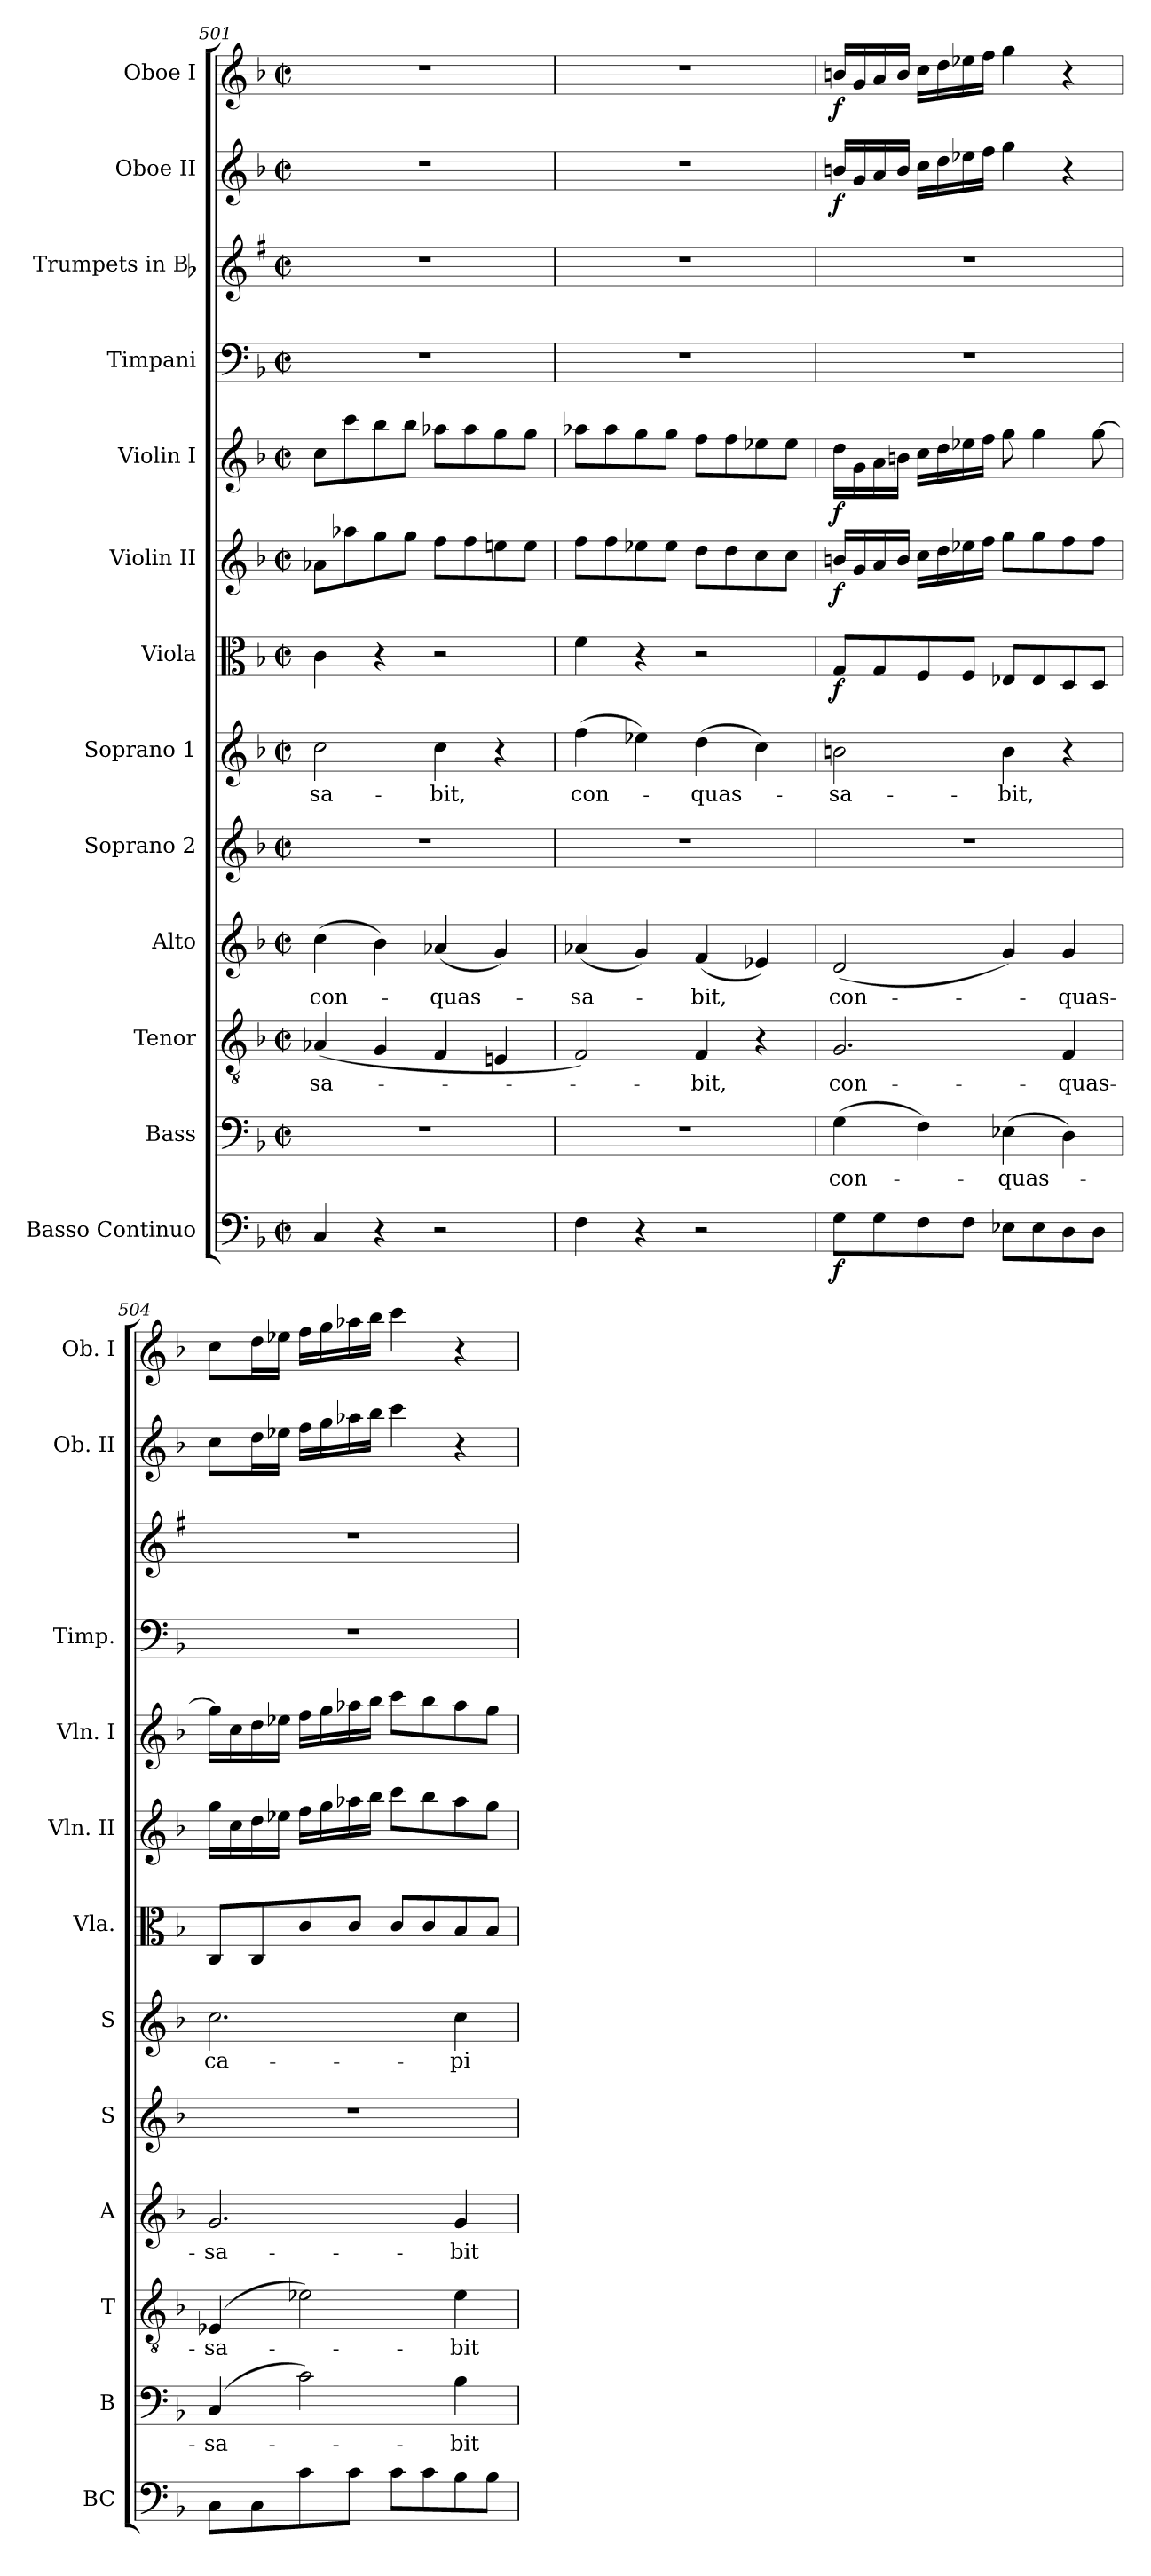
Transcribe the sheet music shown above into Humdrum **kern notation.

**kern	**dynam	**kern	**text	**kern	**text	**kern	**text	**kern	**kern	**text	**kern	**dynam	**kern	**dynam	**kern	**dynam	**kern	**kern	**kern	**dynam	**kern	**dynam
*part13	*part13	*part12	*part12	*part11	*part11	*part10	*part10	*part9	*part8	*part8	*part7	*part7	*part6	*part6	*part5	*part5	*part4	*part3	*part2	*part2	*part1	*part1
*staff13	*staff13	*staff12	*staff12	*staff11	*staff11	*staff10	*staff10	*staff9	*staff8	*staff8	*staff7	*staff7	*staff6	*staff6	*staff5	*staff5	*staff4	*staff3	*staff2	*staff2	*staff1	*staff1
*I"Basso Continuo	*	*I"Bass	*	*I"Tenor	*	*I"Alto	*	*I"Soprano 2	*I"Soprano 1	*	*I"Viola	*	*I"Violin II	*	*I"Violin I	*	*I"Timpani	*I"Trumpets in Bb	*I"Oboe II	*	*I"Oboe I	*
*I'BC	*	*I'B	*	*I'T	*	*I'A	*	*I'S	*I'S	*	*I'Vla.	*	*I'Vln. II	*	*I'Vln. I	*	*I'Timp.	*	*I'Ob. II	*	*I'Ob. I	*
*clefF4	*	*clefF4	*	*clefGv2	*	*clefG2	*	*clefG2	*clefG2	*	*clefC3	*	*clefG2	*	*clefG2	*	*clefF4	*clefG2	*clefG2	*	*clefG2	*
*	*	*	*	*	*	*	*	*	*	*	*	*	*	*	*	*	*	*ITrd1c2	*	*	*	*
*k[b-]	*	*k[b-]	*	*k[b-]	*	*k[b-]	*	*k[b-]	*k[b-]	*	*k[b-]	*	*k[b-]	*	*k[b-]	*	*k[b-]	*k[b-]	*k[b-]	*	*k[b-]	*
*F:	*	*F:	*	*F:	*	*F:	*	*F:	*F:	*	*F:	*	*F:	*	*F:	*	*F:	*F:	*F:	*	*F:	*
*M2/2	*	*M2/2	*	*M2/2	*	*M2/2	*	*M2/2	*M2/2	*	*M2/2	*	*M2/2	*	*M2/2	*	*M2/2	*M2/2	*M2/2	*	*M2/2	*
*met(c|)	*	*met(c|)	*	*met(c|)	*	*met(c|)	*	*met(c|)	*met(c|)	*	*met(c|)	*	*met(c|)	*	*met(c|)	*	*met(c|)	*met(c|)	*met(c|)	*	*met(c|)	*
=501	=501	=501	=501	=501	=501	=501	=501	=501	=501	=501	=501	=501	=501	=501	=501	=501	=501	=501	=501	=501	=501	=501
!	!	!	!	!	!LO:LY:b	!	!LO:LY:b	!	!	!LO:LY:b	!	!	!	!	!	!	!	!	!	!	!	!
4C/	.	1r	.	(<4A-X/	-sa-	(4cc\	con-	1r	2cc\	-sa-	4c\	.	8a-X\L	.	8cc\L	.	1r	1r	1r	.	1r	.
.	.	.	.	.	.	.	.	.	.	.	.	.	8aa-X\	.	8ccc\	.	.	.	.	.	.	.
4r	.	.	.	4G/	.	4b-\)	.	.	.	.	4r	.	8gg\	.	8bb-\	.	.	.	.	.	.	.
.	.	.	.	.	.	.	.	.	.	.	.	.	8gg\J	.	8bb-\J	.	.	.	.	.	.	.
!	!	!	!	!	!	!	!LO:LY:b	!	!	!LO:LY:b	!	!	!	!	!	!	!	!	!	!	!	!
2r	.	.	.	4F/	.	(<4a-X/	-quas-	.	4cc\	-bit,	2r	.	8ff\L	.	8aa-X\L	.	.	.	.	.	.	.
.	.	.	.	.	.	.	.	.	.	.	.	.	8ff\	.	8aa-\	.	.	.	.	.	.	.
.	.	.	.	4En/	.	4g/)	.	.	4r	.	.	.	8een\	.	8gg\	.	.	.	.	.	.	.
.	.	.	.	.	.	.	.	.	.	.	.	.	8ee\J	.	8gg\J	.	.	.	.	.	.	.
!!LO:PB:g=z
=502	=502	=502	=502	=502	=502	=502	=502	=502	=502	=502	=502	=502	=502	=502	=502	=502	=502	=502	=502	=502	=502	=502
!	!	!	!	!	!	!	!LO:LY:b	!	!	!LO:LY:b	!	!	!	!	!	!	!	!	!	!	!	!
4F\	.	1r	.	2F/)	.	(<4a-X/	-sa-	1r	(4ff\	con-	4f\	.	8ff\L	.	8aa-X\L	.	1r	1r	1r	.	1r	.
.	.	.	.	.	.	.	.	.	.	.	.	.	8ff\	.	8aa-\	.	.	.	.	.	.	.
4r	.	.	.	.	.	4g/)	.	.	4ee-X\)	.	4r	.	8ee-X\	.	8gg\	.	.	.	.	.	.	.
.	.	.	.	.	.	.	.	.	.	.	.	.	8ee-\J	.	8gg\J	.	.	.	.	.	.	.
!	!	!	!	!	!LO:LY:b	!	!LO:LY:b	!	!	!LO:LY:b	!	!	!	!	!	!	!	!	!	!	!	!
2r	.	.	.	4F/	-bit,	(<4f/	-bit,	.	(4dd\	-quas-	2r	.	8dd\L	.	8ff\L	.	.	.	.	.	.	.
.	.	.	.	.	.	.	.	.	.	.	.	.	8dd\	.	8ff\	.	.	.	.	.	.	.
.	.	.	.	4r	.	4e-X/)	.	.	4cc\)	.	.	.	8cc\	.	8ee-X\	.	.	.	.	.	.	.
.	.	.	.	.	.	.	.	.	.	.	.	.	8cc\J	.	8ee-\J	.	.	.	.	.	.	.
=503	=503	=503	=503	=503	=503	=503	=503	=503	=503	=503	=503	=503	=503	=503	=503	=503	=503	=503	=503	=503	=503	=503
!	!LO:DY:b	!	!LO:LY:b	!	!LO:LY:b	!	!LO:LY:b	!	!	!LO:LY:b	!	!LO:DY:b	!	!LO:DY:b	!	!LO:DY:b	!	!	!	!LO:DY:b	!	!LO:DY:b
8G\L	f	(4G\	con-	2.G/	con-	(<2d/	con-	1r	2bn\	-sa-	8G/L	f	16bn/LL	f	16dd\LL	f	1r	1r	16bn/LL	f	16bn/LL	f
.	.	.	.	.	.	.	.	.	.	.	.	.	16g/	.	16g\	.	.	.	16g/	.	16g/	.
8G\	.	.	.	.	.	.	.	.	.	.	8G/	.	16a/	.	16a\	.	.	.	16a/	.	16a/	.
.	.	.	.	.	.	.	.	.	.	.	.	.	16b/JJ	.	16bn\JJ	.	.	.	16b/JJ	.	16b/JJ	.
8F\	.	4F\)	.	.	.	.	.	.	.	.	8F/	.	16cc\LL	.	16cc\LL	.	.	.	16cc\LL	.	16cc\LL	.
.	.	.	.	.	.	.	.	.	.	.	.	.	16dd\	.	16dd\	.	.	.	16dd\	.	16dd\	.
8F\J	.	.	.	.	.	.	.	.	.	.	8F/J	.	16ee-X\	.	16ee-X\	.	.	.	16ee-X\	.	16ee-X\	.
.	.	.	.	.	.	.	.	.	.	.	.	.	16ff\JJ	.	16ff\JJ	.	.	.	16ff\JJ	.	16ff\JJ	.
!	!	!	!LO:LY:b	!	!	!	!	!	!	!LO:LY:b	!	!	!	!	!	!	!	!	!	!	!	!
8E-X\L	.	(4E-X\	-quas-	.	.	4g/)	.	.	4b\	-bit,	8E-X/L	.	8gg\L	.	8gg\	.	.	.	4gg\	.	4gg\	.
8E-\	.	.	.	.	.	.	.	.	.	.	8E-/	.	8gg\	.	4gg\	.	.	.	.	.	.	.
!	!	!	!	!	!LO:LY:b	!	!LO:LY:b	!	!	!	!	!	!	!	!	!	!	!	!	!	!	!
8D\	.	4D\)	.	4F/	-quas-	4g/	-quas-	.	4r	.	8D/	.	8ff\	.	.	.	.	.	4r	.	4r	.
8D\J	.	.	.	.	.	.	.	.	.	.	8D/J	.	8ff\J	.	[8gg\	.	.	.	.	.	.	.
=504	=504	=504	=504	=504	=504	=504	=504	=504	=504	=504	=504	=504	=504	=504	=504	=504	=504	=504	=504	=504	=504	=504
!	!	!	!LO:LY:b	!	!LO:LY:b	!	!LO:LY:b	!	!	!LO:LY:b	!	!	!	!	!	!	!	!	!	!	!	!
8C\L	.	(4C/	-sa-	(>4E-X/	-sa-	2.g/	-sa-	1r	2.cc\	ca-	8C/L	.	16gg\LL	.	16gg\LL]	.	1r	1r	8cc\L	.	8cc\L	.
.	.	.	.	.	.	.	.	.	.	.	.	.	16cc\	.	16cc\	.	.	.	.	.	.	.
8C\	.	.	.	.	.	.	.	.	.	.	8C/	.	16dd\	.	16dd\	.	.	.	16dd\L	.	16dd\L	.
.	.	.	.	.	.	.	.	.	.	.	.	.	16ee-X\JJ	.	16ee-X\JJ	.	.	.	16ee-X\JJ	.	16ee-X\JJ	.
8c\	.	2c\)	.	2e-X\)	.	.	.	.	.	.	8c/	.	16ff\LL	.	16ff\LL	.	.	.	16ff\LL	.	16ff\LL	.
.	.	.	.	.	.	.	.	.	.	.	.	.	16gg\	.	16gg\	.	.	.	16gg\	.	16gg\	.
8c\J	.	.	.	.	.	.	.	.	.	.	8c/J	.	16aa-X\	.	16aa-X\	.	.	.	16aa-X\	.	16aa-X\	.
.	.	.	.	.	.	.	.	.	.	.	.	.	16bb-\JJ	.	16bb-\JJ	.	.	.	16bb-\JJ	.	16bb-\JJ	.
8c\L	.	.	.	.	.	.	.	.	.	.	8c/L	.	8ccc\L	.	8ccc\L	.	.	.	4ccc\	.	4ccc\	.
8c\	.	.	.	.	.	.	.	.	.	.	8c/	.	8bb-\	.	8bb-\	.	.	.	.	.	.	.
!	!	!	!LO:LY:b	!	!LO:LY:b	!	!LO:LY:b	!	!	!LO:LY:b	!	!	!	!	!	!	!	!	!	!	!	!
8B-\	.	4B-\	-bit	4e-\	-bit	4g/	-bit	.	4cc\	-pi-	8B-/	.	8aa-\	.	8aa-\	.	.	.	4r	.	4r	.
8B-\J	.	.	.	.	.	.	.	.	.	.	8B-/J	.	8gg\J	.	8gg\J	.	.	.	.	.	.	.
=	=	=	=	=	=	=	=	=	=	=	=	=	=	=	=	=	=	=	=	=	=	=
*-	*-	*-	*-	*-	*-	*-	*-	*-	*-	*-	*-	*-	*-	*-	*-	*-	*-	*-	*-	*-	*-	*-
